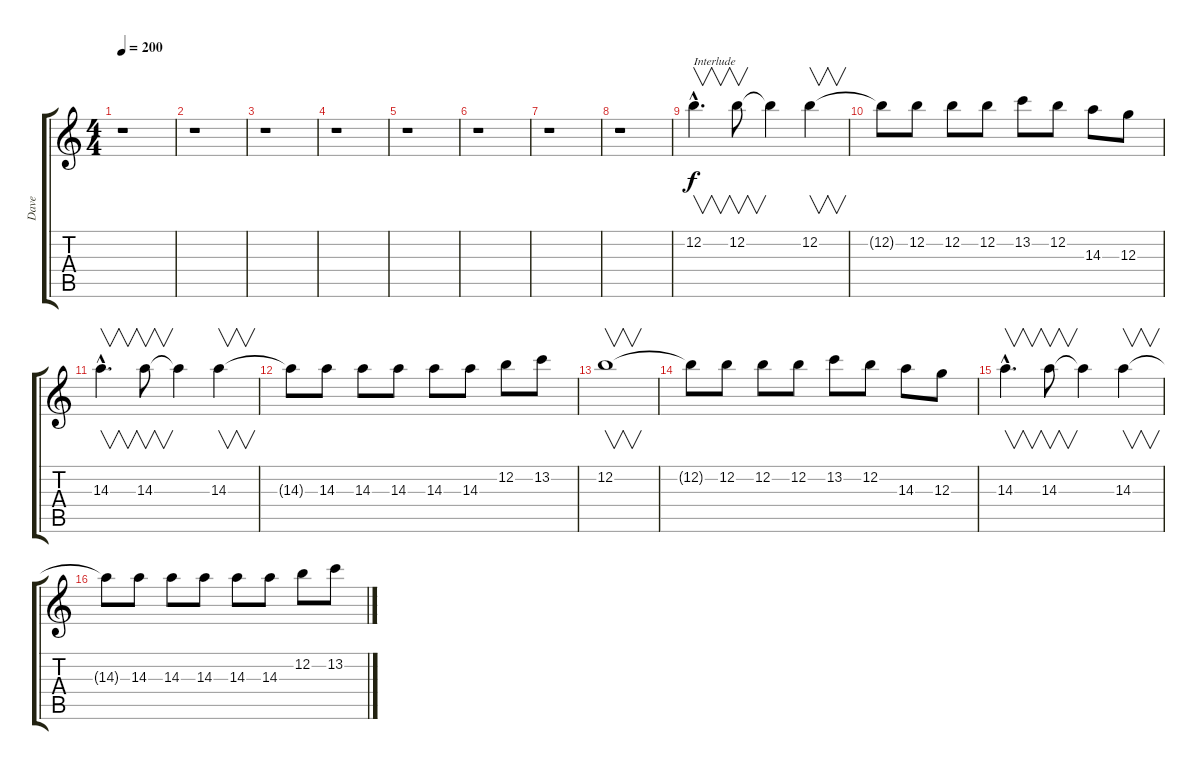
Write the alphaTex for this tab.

\track ("Dave" "Dave") {instrument distortionguitar}
\staff {score tabs}
\tuning (E4 B3 G3 D3 A2 E2) {hide}
\ts (4 4)
\tempo 200
\clef g2
\ks c
r.1{dy f} |
r.1 |
r.1 |
r.1 |
r.1 |
r.1 |
r.1 |
r.1 |
12.2{hac}.4{v d txt "Interlude" volume 14} 12.2.8{v} 12.2{t}.4 12.2.4{v} |
12.2{t}.8 12.2.8 12.2.8 12.2.8 13.2.8 12.2.8 14.3.8 12.3.8 |
14.3{hac}.4{v d} 14.3.8{v} 14.3{t}.4 14.3.4{v} |
14.3{t}.8 14.3.8 14.3.8 14.3.8 14.3.8 14.3.8 12.2.8 13.2.8 |
12.2.1{v} |
12.2{t}.8 12.2.8 12.2.8 12.2.8 13.2.8 12.2.8 14.3.8 12.3.8 |
14.3{hac}.4{v d} 14.3.8{v} 14.3{t}.4 14.3.4{v} |
14.3{t}.8 14.3.8 14.3.8 14.3.8 14.3.8 14.3.8 12.2.8 13.2.8
